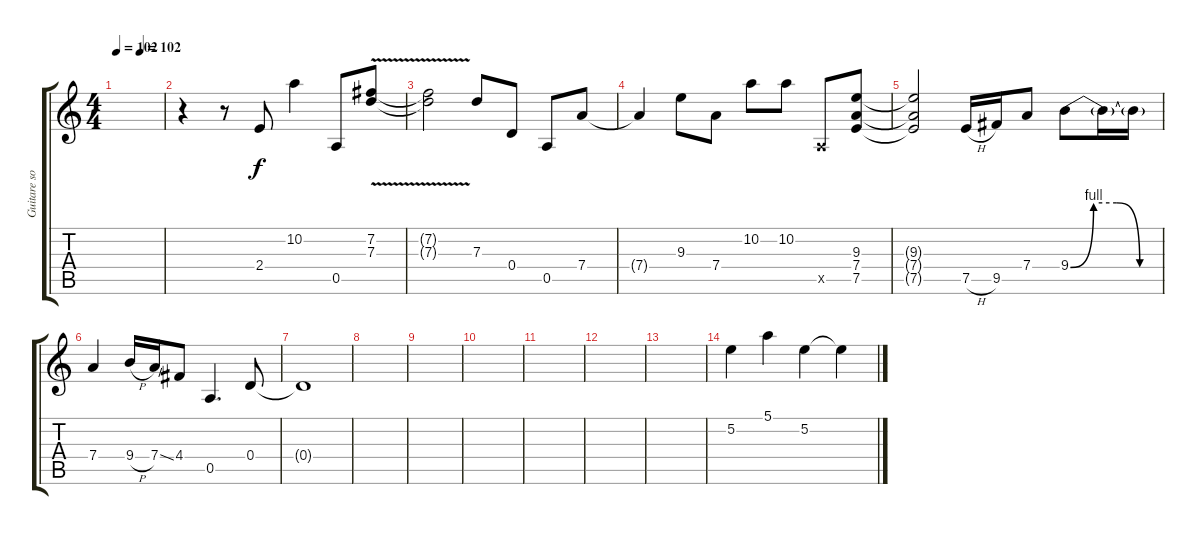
\track ("Guitare solo" "Guitare so") {instrument overdrivenguitar}
\staff {score tabs}
\tuning (E4 B3 G3 D3 A2 E2) {hide}
\ts (4 4)
\tempo 102
\tempo (102 0.5)
\clef g2
\ks c
|
r.4 r.8 2.4.8 10.2.4 0.5.8 (7.2{v} 7.3{v}).8 |
(7.2{v t} 7.3{v t}).2 7.3.8 0.4.8 0.5.8 7.4.8 |
7.4{t}.4 9.3.8 7.4.8 10.2.8 10.2.8 0.5{x}.8 (9.3 7.4 7.5).8 |
(9.3{t} 7.4{t} 7.5{t}).2 7.5{h}.16 9.5.16 7.4.8 9.4{be (custom 0 0 15 4 30 4 45 0 60 0)}.8 9.4{t}.16 9.4{t}.16 |
7.4.4 9.4{h}.16 7.4{ss}.16 4.4.8 0.5.4{d} 0.4.8 |
0.4{t}.1 |
|
|
|
|
|
|
5.2.4 5.1.4 5.2.4 5.2{t}.4
